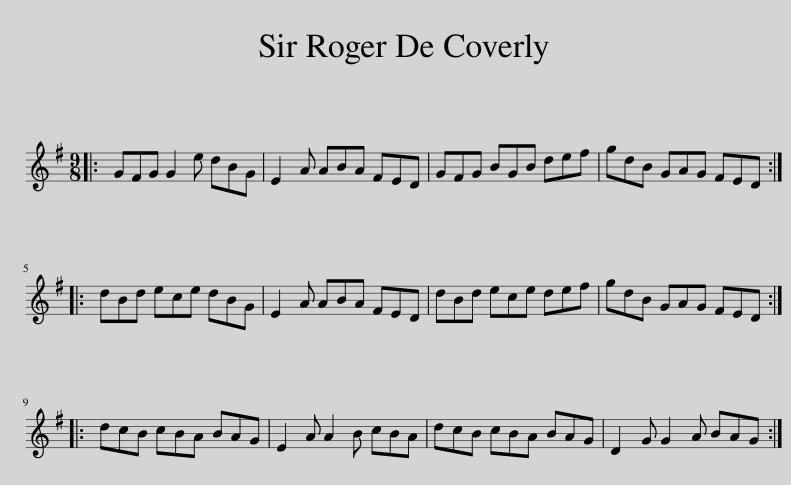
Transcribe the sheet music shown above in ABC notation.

X:1
L:1/8
M:9/8
I:linebreak $
K:G
V:1 treble
V:1
|: GFG G2 e dBG | E2 A ABA FED | GFG BGB def | gdB GAG FED ::$ dBd ece dBG | %5
 E2 A ABA FED | dBd ece def | gdB GAG FED ::$ dcB cBA BAG | E2 A A2 B cBA | %10
 dcB cBA BAG | D2 G G2 A BAG :| %12
